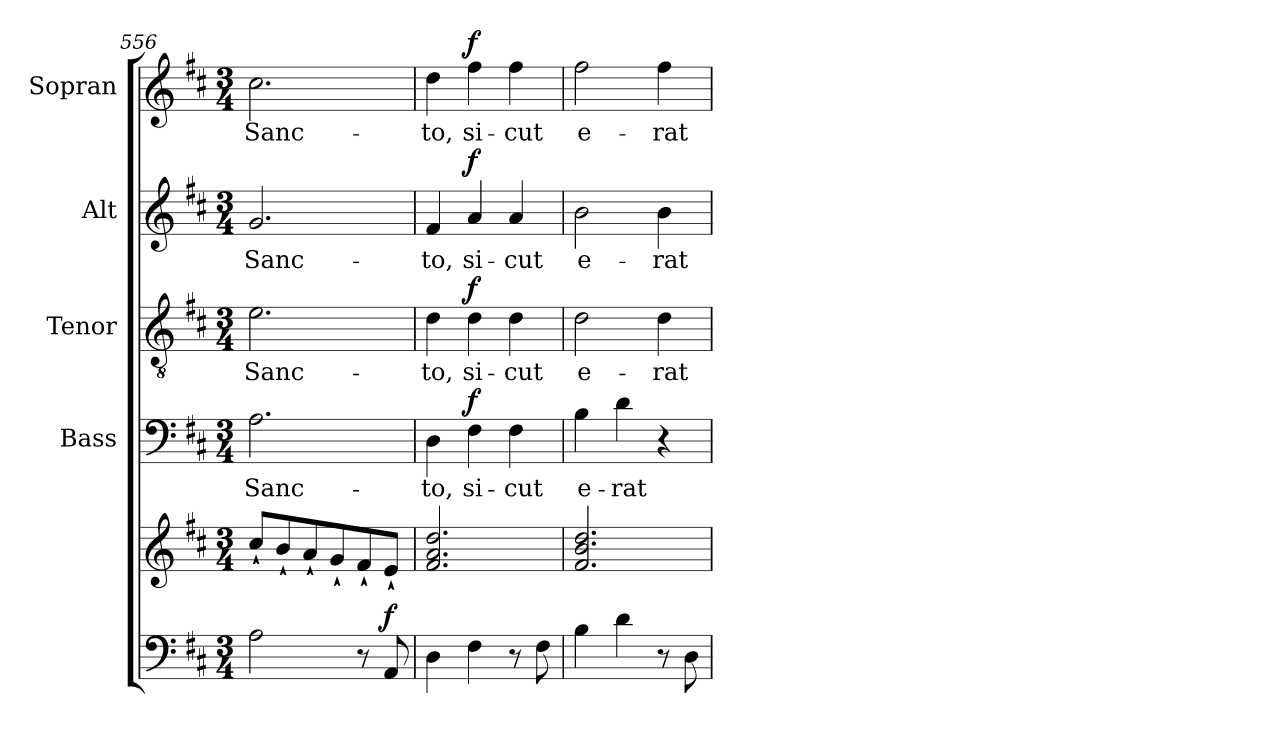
**kern	**kern	**dynam	**kern	**text	**dynam	**kern	**text	**dynam	**kern	**text	**dynam	**kern	**text	**dynam
*part5	*part5	*part5	*part4	*part4	*part4	*part3	*part3	*part3	*part2	*part2	*part2	*part1	*part1	*part1
*staff6	*staff5	*staff5/6	*staff4	*staff4	*staff4	*staff3	*staff3	*staff3	*staff2	*staff2	*staff2	*staff1	*staff1	*staff1
*	*	*	*I"Bass	*	*	*I"Tenor	*	*	*I"Alt	*	*	*I"Sopran	*	*
*	*	*	*I'B.	*	*	*I'T.	*	*	*I'A.	*	*	*I'S.	*	*
*clefF4	*clefG2	*	*clefF4	*	*	*clefGv2	*	*	*clefG2	*	*	*clefG2	*	*
*k[f#c#]	*k[f#c#]	*	*k[f#c#]	*	*	*k[f#c#]	*	*	*k[f#c#]	*	*	*k[f#c#]	*	*
*D:	*D:	*	*D:	*	*	*D:	*	*	*D:	*	*	*D:	*	*
*M3/4	*M3/4	*	*M3/4	*	*	*M3/4	*	*	*M3/4	*	*	*M3/4	*	*
=556	=556	=556	=556	=556	=556	=556	=556	=556	=556	=556	=556	=556	=556	=556
!	!	!	!	!LO:LY:b	!	!	!LO:LY:b	!	!	!LO:LY:b	!	!	!LO:LY:b	!
2A\	8cc#`</L	.	2.A\	Sanc-	.	2.e\	Sanc-	.	2.g/	Sanc-	.	2.cc#\	Sanc-	.
.	8b`</	.	.	.	.	.	.	.	.	.	.	.	.	.
.	8a`</	.	.	.	.	.	.	.	.	.	.	.	.	.
.	8g`</	.	.	.	.	.	.	.	.	.	.	.	.	.
8r	8f#`</	.	.	.	.	.	.	.	.	.	.	.	.	.
!	!	!LO:DY:a=2	!	!	!	!	!	!	!	!	!	!	!	!
8AA/	8e`</J	f	.	.	.	.	.	.	.	.	.	.	.	.
=557	=557	=557	=557	=557	=557	=557	=557	=557	=557	=557	=557	=557	=557	=557
!	!	!	!	!LO:LY:b	!	!	!LO:LY:b	!	!	!LO:LY:b	!	!	!LO:LY:b	!
4D\	2.f#/ 2.a/ 2.dd/	.	4D\	-to,	.	4d\	-to,	.	4f#/	-to,	.	4dd\	-to,	.
!	!	!	!	!LO:LY:b	!LO:DY:a	!	!LO:LY:b	!LO:DY:a	!	!LO:LY:b	!LO:DY:a	!	!LO:LY:b	!LO:DY:a
4F#\	.	.	4F#\	si-	f	4d\	si-	f	4a/	si-	f	4ff#\	si-	f
!	!	!	!	!LO:LY:b	!	!	!LO:LY:b	!	!	!LO:LY:b	!	!	!LO:LY:b	!
8r	.	.	4F#\	-cut	.	4d\	-cut	.	4a/	-cut	.	4ff#\	-cut	.
8F#\	.	.	.	.	.	.	.	.	.	.	.	.	.	.
=558	=558	=558	=558	=558	=558	=558	=558	=558	=558	=558	=558	=558	=558	=558
!	!	!	!	!LO:LY:b	!	!	!LO:LY:b	!	!	!LO:LY:b	!	!	!LO:LY:b	!
4B\	2.f#/ 2.b/ 2.dd/	.	4B\	e-	.	2d\	e-	.	2b\	e-	.	2ff#\	e-	.
!	!	!	!	!LO:LY:b	!	!	!	!	!	!	!	!	!	!
4d\	.	.	4d\	-rat	.	.	.	.	.	.	.	.	.	.
!	!	!	!	!	!	!	!LO:LY:b	!	!	!LO:LY:b	!	!	!LO:LY:b	!
8r	.	.	4r	.	.	4d\	-rat	.	4b\	-rat	.	4ff#\	-rat	.
8D\	.	.	.	.	.	.	.	.	.	.	.	.	.	.
=	=	=	=	=	=	=	=	=	=	=	=	=	=	=
*-	*-	*-	*-	*-	*-	*-	*-	*-	*-	*-	*-	*-	*-	*-
